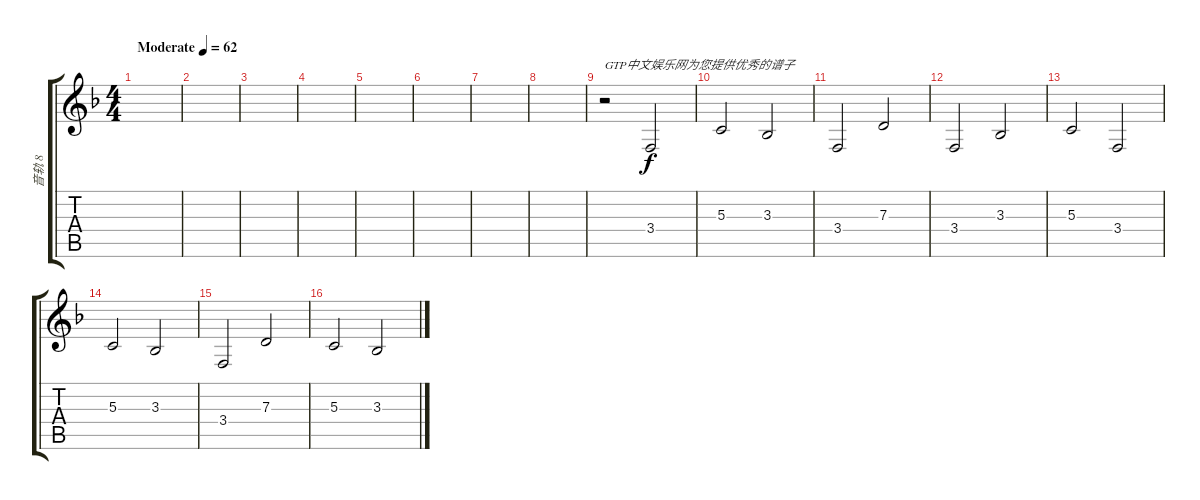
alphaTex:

\track ("音轨 8" "音轨 8") {instrument stringensemble1}
\staff {score tabs}
\tuning (E4 B3 G3 D3 A2 E2) {hide}
\ts (4 4)
\tempo (62 "Moderate")
\clef g2
\ks f
|
|
|
|
|
|
|
|
r.2{txt "GTP中文娱乐网为您提供优秀的谱子"} 3.4.2 |
5.3.2 3.3.2 |
3.4.2 7.3.2 |
3.4.2 3.3.2 |
5.3.2 3.4.2 |
5.3.2 3.3.2 |
3.4.2 7.3.2 |
5.3.2 3.3.2
